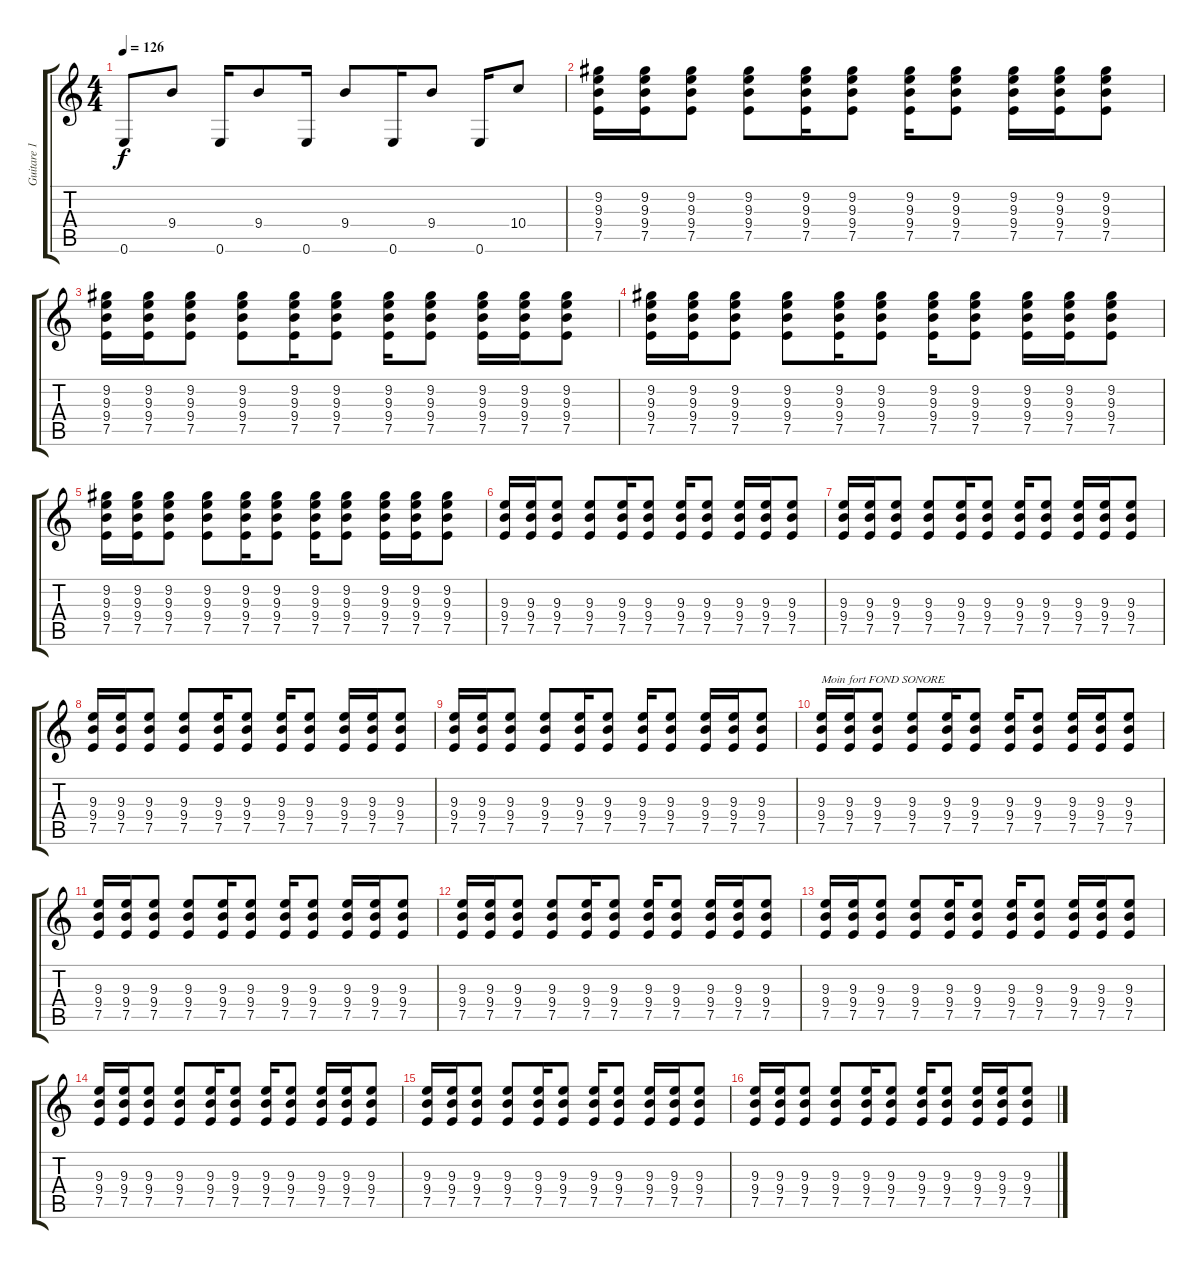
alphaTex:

\track ("Guitare 1" "Guitare 1") {instrument distortionguitar}
\staff {score tabs}
\tuning (E4 B3 G3 D3 A2 E2) {hide}
\ts (4 4)
\tempo 126
\clef g2
\ks c
0.6.8{dy f} 9.4.8 0.6.16 9.4.8 0.6.16 9.4.8 0.6.16 9.4.8 0.6.16 10.4.8 |
(9.2 9.3 9.4 7.5).16 (9.2 9.3 9.4 7.5).16 (9.2 9.3 9.4 7.5).8 (9.2 9.3 9.4 7.5).8 (9.2 9.3 9.4 7.5).16 (9.2 9.3 9.4 7.5).8 (9.2 9.3 9.4 7.5).16 (9.2 9.3 9.4 7.5).8 (9.2 9.3 9.4 7.5).16 (9.2 9.3 9.4 7.5).16 (9.2 9.3 9.4 7.5).8 |
(9.2 9.3 9.4 7.5).16 (9.2 9.3 9.4 7.5).16 (9.2 9.3 9.4 7.5).8 (9.2 9.3 9.4 7.5).8 (9.2 9.3 9.4 7.5).16 (9.2 9.3 9.4 7.5).8 (9.2 9.3 9.4 7.5).16 (9.2 9.3 9.4 7.5).8 (9.2 9.3 9.4 7.5).16 (9.2 9.3 9.4 7.5).16 (9.2 9.3 9.4 7.5).8 |
(9.2 9.3 9.4 7.5).16 (9.2 9.3 9.4 7.5).16 (9.2 9.3 9.4 7.5).8 (9.2 9.3 9.4 7.5).8 (9.2 9.3 9.4 7.5).16 (9.2 9.3 9.4 7.5).8 (9.2 9.3 9.4 7.5).16 (9.2 9.3 9.4 7.5).8 (9.2 9.3 9.4 7.5).16 (9.2 9.3 9.4 7.5).16 (9.2 9.3 9.4 7.5).8 |
(9.2 9.3 9.4 7.5).16 (9.2 9.3 9.4 7.5).16 (9.2 9.3 9.4 7.5).8 (9.2 9.3 9.4 7.5).8 (9.2 9.3 9.4 7.5).16 (9.2 9.3 9.4 7.5).8 (9.2 9.3 9.4 7.5).16 (9.2 9.3 9.4 7.5).8 (9.2 9.3 9.4 7.5).16 (9.2 9.3 9.4 7.5).16 (9.2 9.3 9.4 7.5).8 |
(9.3 9.4 7.5).16 (9.3 9.4 7.5).16 (9.3 9.4 7.5).8 (9.3 9.4 7.5).8 (9.3 9.4 7.5).16 (9.3 9.4 7.5).8 (9.3 9.4 7.5).16 (9.3 9.4 7.5).8 (9.3 9.4 7.5).16 (9.3 9.4 7.5).16 (9.3 9.4 7.5).8 |
(9.3 9.4 7.5).16 (9.3 9.4 7.5).16 (9.3 9.4 7.5).8 (9.3 9.4 7.5).8 (9.3 9.4 7.5).16 (9.3 9.4 7.5).8 (9.3 9.4 7.5).16 (9.3 9.4 7.5).8 (9.3 9.4 7.5).16 (9.3 9.4 7.5).16 (9.3 9.4 7.5).8 |
(9.3 9.4 7.5).16 (9.3 9.4 7.5).16 (9.3 9.4 7.5).8 (9.3 9.4 7.5).8 (9.3 9.4 7.5).16 (9.3 9.4 7.5).8 (9.3 9.4 7.5).16 (9.3 9.4 7.5).8 (9.3 9.4 7.5).16 (9.3 9.4 7.5).16 (9.3 9.4 7.5).8 |
(9.3 9.4 7.5).16 (9.3 9.4 7.5).16 (9.3 9.4 7.5).8 (9.3 9.4 7.5).8 (9.3 9.4 7.5).16 (9.3 9.4 7.5).8 (9.3 9.4 7.5).16 (9.3 9.4 7.5).8 (9.3 9.4 7.5).16 (9.3 9.4 7.5).16 (9.3 9.4 7.5).8 |
(9.3 9.4 7.5).16{txt "Moin fort FOND SONORE" volume 6 instrument distortionguitar} (9.3 9.4 7.5).16 (9.3 9.4 7.5).8 (9.3 9.4 7.5).8 (9.3 9.4 7.5).16 (9.3 9.4 7.5).8 (9.3 9.4 7.5).16 (9.3 9.4 7.5).8 (9.3 9.4 7.5).16 (9.3 9.4 7.5).16 (9.3 9.4 7.5).8 |
(9.3 9.4 7.5).16 (9.3 9.4 7.5).16 (9.3 9.4 7.5).8 (9.3 9.4 7.5).8 (9.3 9.4 7.5).16 (9.3 9.4 7.5).8 (9.3 9.4 7.5).16 (9.3 9.4 7.5).8 (9.3 9.4 7.5).16 (9.3 9.4 7.5).16 (9.3 9.4 7.5).8 |
(9.3 9.4 7.5).16 (9.3 9.4 7.5).16 (9.3 9.4 7.5).8 (9.3 9.4 7.5).8 (9.3 9.4 7.5).16 (9.3 9.4 7.5).8 (9.3 9.4 7.5).16 (9.3 9.4 7.5).8 (9.3 9.4 7.5).16 (9.3 9.4 7.5).16 (9.3 9.4 7.5).8 |
(9.3 9.4 7.5).16 (9.3 9.4 7.5).16 (9.3 9.4 7.5).8 (9.3 9.4 7.5).8 (9.3 9.4 7.5).16 (9.3 9.4 7.5).8 (9.3 9.4 7.5).16 (9.3 9.4 7.5).8 (9.3 9.4 7.5).16 (9.3 9.4 7.5).16 (9.3 9.4 7.5).8 |
(9.3 9.4 7.5).16 (9.3 9.4 7.5).16 (9.3 9.4 7.5).8 (9.3 9.4 7.5).8 (9.3 9.4 7.5).16 (9.3 9.4 7.5).8 (9.3 9.4 7.5).16 (9.3 9.4 7.5).8 (9.3 9.4 7.5).16 (9.3 9.4 7.5).16 (9.3 9.4 7.5).8 |
(9.3 9.4 7.5).16 (9.3 9.4 7.5).16 (9.3 9.4 7.5).8 (9.3 9.4 7.5).8 (9.3 9.4 7.5).16 (9.3 9.4 7.5).8 (9.3 9.4 7.5).16 (9.3 9.4 7.5).8 (9.3 9.4 7.5).16 (9.3 9.4 7.5).16 (9.3 9.4 7.5).8 |
(9.3 9.4 7.5).16 (9.3 9.4 7.5).16 (9.3 9.4 7.5).8 (9.3 9.4 7.5).8 (9.3 9.4 7.5).16 (9.3 9.4 7.5).8 (9.3 9.4 7.5).16 (9.3 9.4 7.5).8 (9.3 9.4 7.5).16 (9.3 9.4 7.5).16 (9.3 9.4 7.5).8
